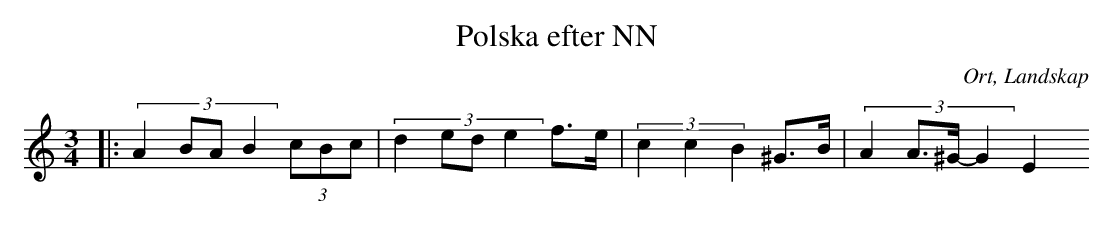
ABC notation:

X:1
T:Polska efter NN
O:Ort, Landskap
M:3/4
L:1/8
K:C
|: (3:2:4 A2 BA B2 (3cBc| (3:2:4 d2 ed e2 f>e|(3:2:3 c2 c2 B2 ^G>B|(3:2:4 A2 A>^G-G2 E2
